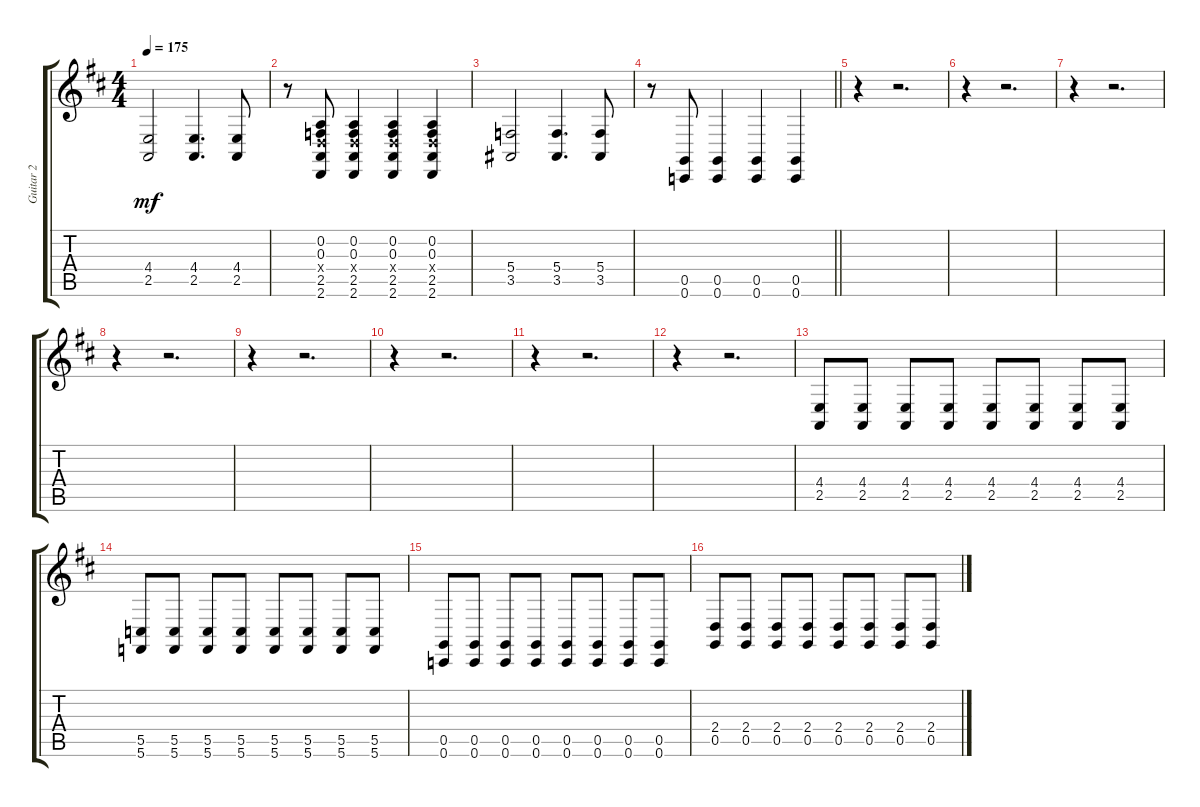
\track ("Guitar 2" "Guitar 2") {instrument violin}
\staff {score tabs}
\tuning (D4 A3 F3 C3 G2 C2) {hide}
\ts (4 4)
\tempo 175
\clef g2
\ks d
(4.4 2.5).2{dy mf} (4.4 2.5).4{d} (4.4 2.5).8 |
r.8 (0.2 0.3 2.4{x} 2.5 2.6).8 (0.2 0.3 2.4{x} 2.5 2.6).4 (0.2 0.3 2.4{x} 2.5 2.6).4 (0.2 0.3 2.4{x} 2.5 2.6).4 |
(5.4 3.5).2 (5.4 3.5).4{d} (5.4 3.5).8 |
\barLineRight lightlight
r.8 (0.5 0.6).8 (0.5 0.6).4 (0.5 0.6).4 (0.5 0.6).4 |
r.4 r.2{d} |
r.4 r.2{d} |
r.4 r.2{d} |
r.4 r.2{d} |
r.4 r.2{d} |
r.4 r.2{d} |
r.4 r.2{d} |
r.4 r.2{d} |
(4.4 2.5).8 (4.4 2.5).8 (4.4 2.5).8 (4.4 2.5).8 (4.4 2.5).8 (4.4 2.5).8 (4.4 2.5).8 (4.4 2.5).8 |
(5.5 5.6).8 (5.5 5.6).8 (5.5 5.6).8 (5.5 5.6).8 (5.5 5.6).8 (5.5 5.6).8 (5.5 5.6).8 (5.5 5.6).8 |
(0.5 0.6).8 (0.5 0.6).8 (0.5 0.6).8 (0.5 0.6).8 (0.5 0.6).8 (0.5 0.6).8 (0.5 0.6).8 (0.5 0.6).8 |
(2.4 0.5).8 (2.4 0.5).8 (2.4 0.5).8 (2.4 0.5).8 (2.4 0.5).8 (2.4 0.5).8 (2.4 0.5).8 (2.4 0.5).8
